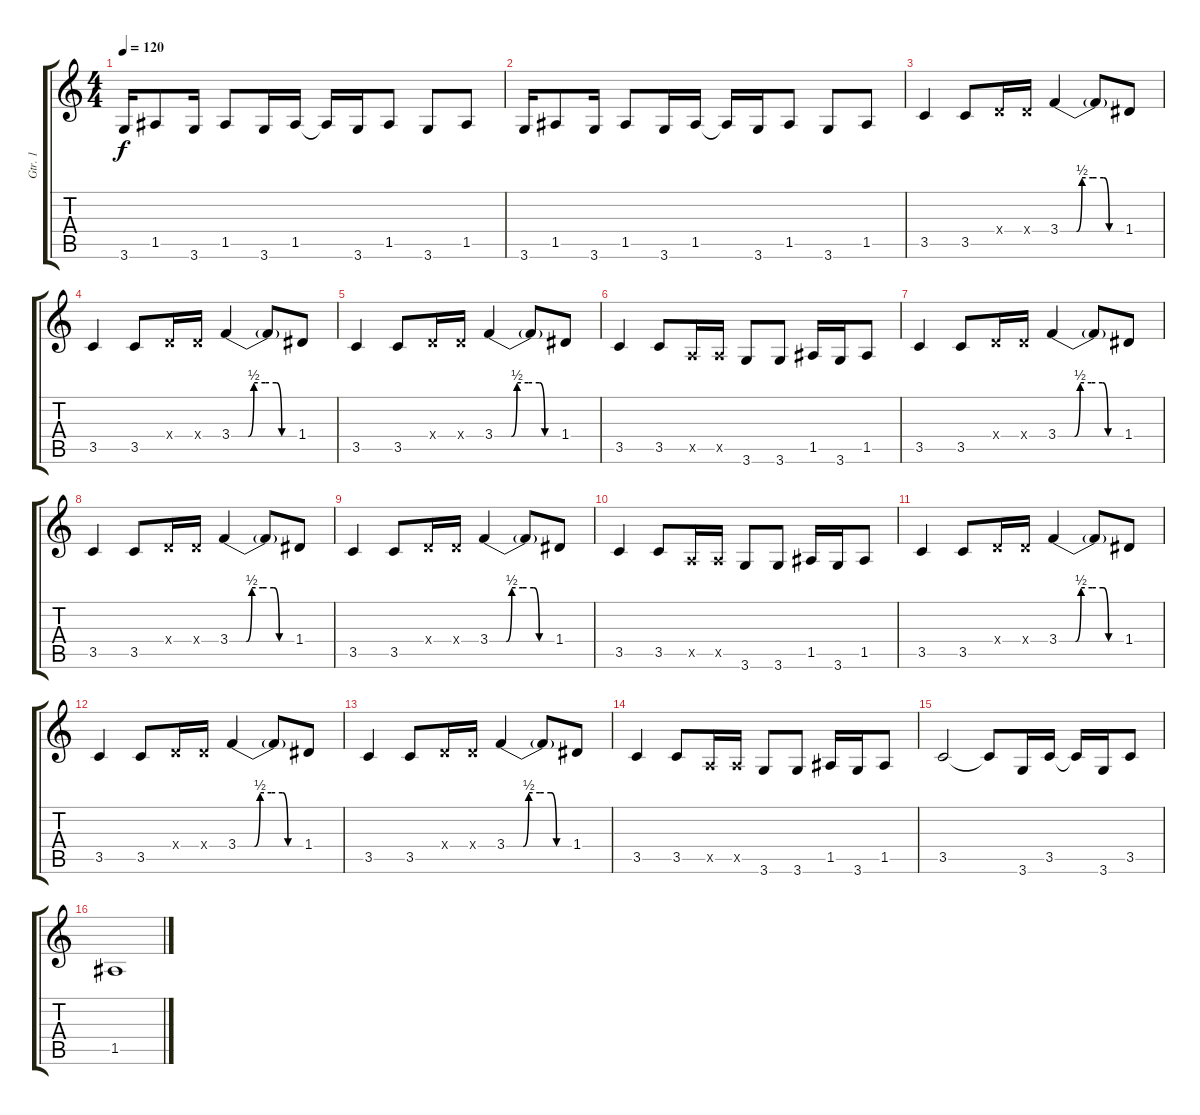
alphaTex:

\track ("Gtr. 1" "Gtr. 1") {instrument distortionguitar}
\staff {score tabs}
\tuning (E4 B3 G3 D3 A2 E2) {hide}
\ts (4 4)
\tempo 120
\clef g2
\ks c
3.6.16{dy f} 1.5.8 3.6.16 1.5.8 3.6.16 1.5.16 1.5{t}.16 3.6.16 1.5.8 3.6.8 1.5.8 |
3.6.16 1.5.8 3.6.16 1.5.8 3.6.16 1.5.16 1.5{t}.16 3.6.16 1.5.8 3.6.8 1.5.8 |
3.5.4 3.5.8 0.4{x}.16 0.4{x}.16 3.4{be (custom 0 0 15 0 20 2 30 2 40 2 45 0 60 0)}.4 3.4{t}.8 1.4.8 |
3.5.4 3.5.8 0.4{x}.16 0.4{x}.16 3.4{be (custom 0 0 15 0 20 2 30 2 40 2 45 0 60 0)}.4 3.4{t}.8 1.4.8 |
3.5.4 3.5.8 0.4{x}.16 0.4{x}.16 3.4{be (custom 0 0 15 0 20 2 30 2 40 2 45 0 60 0)}.4 3.4{t}.8 1.4.8 |
3.5.4 3.5.8 0.5{x}.16 0.5{x}.16 3.6.8 3.6.8 1.5.16 3.6.16 1.5.8 |
3.5.4 3.5.8 0.4{x}.16 0.4{x}.16 3.4{be (custom 0 0 15 0 20 2 30 2 40 2 45 0 60 0)}.4 3.4{t}.8 1.4.8 |
3.5.4 3.5.8 0.4{x}.16 0.4{x}.16 3.4{be (custom 0 0 15 0 20 2 30 2 40 2 45 0 60 0)}.4 3.4{t}.8 1.4.8 |
3.5.4 3.5.8 0.4{x}.16 0.4{x}.16 3.4{be (custom 0 0 15 0 20 2 30 2 40 2 45 0 60 0)}.4 3.4{t}.8 1.4.8 |
3.5.4 3.5.8 0.5{x}.16 0.5{x}.16 3.6.8 3.6.8 1.5.16 3.6.16 1.5.8 |
3.5.4 3.5.8 0.4{x}.16 0.4{x}.16 3.4{be (custom 0 0 15 0 20 2 30 2 40 2 45 0 60 0)}.4 3.4{t}.8 1.4.8 |
3.5.4 3.5.8 0.4{x}.16 0.4{x}.16 3.4{be (custom 0 0 15 0 20 2 30 2 40 2 45 0 60 0)}.4 3.4{t}.8 1.4.8 |
3.5.4 3.5.8 0.4{x}.16 0.4{x}.16 3.4{be (custom 0 0 15 0 20 2 30 2 40 2 45 0 60 0)}.4 3.4{t}.8 1.4.8 |
3.5.4 3.5.8 0.5{x}.16 0.5{x}.16 3.6.8 3.6.8 1.5.16 3.6.16 1.5.8 |
3.5.2 3.5{t}.8 3.6.16 3.5.16 3.5{t}.16 3.6.16 3.5.8 |
1.5.1
